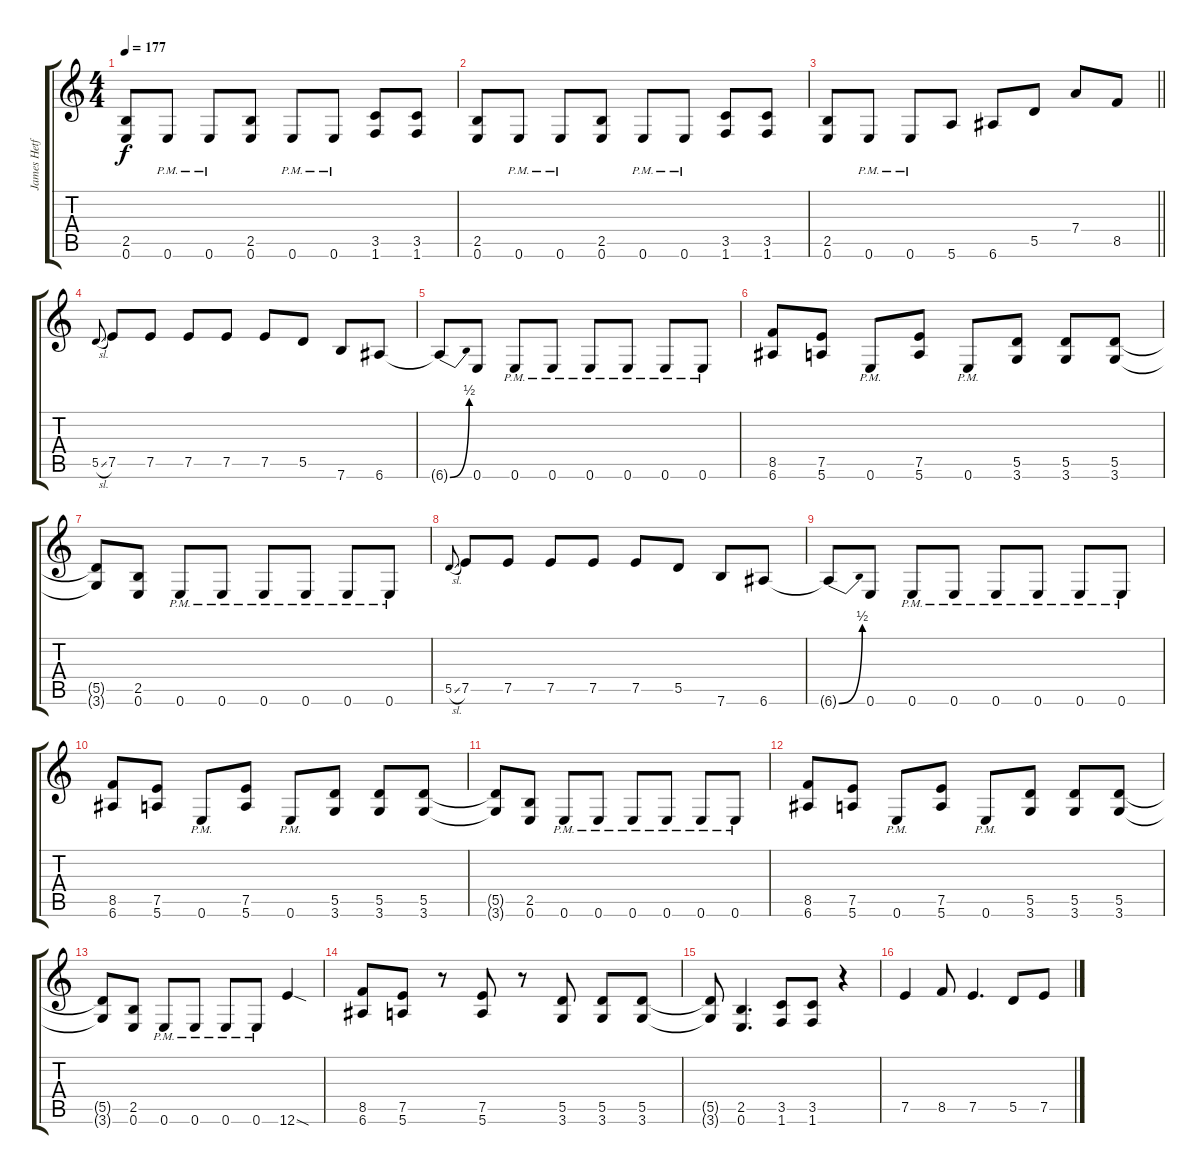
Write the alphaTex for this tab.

\track ("James Hetfield" "James Hetf") {instrument distortionguitar}
\staff {score tabs}
\tuning (E4 B3 G3 D3 A2 E2) {hide}
\ts (4 4)
\tempo 177
\clef g2
\ks c
(2.5 0.6).8{dy f} 0.6{pm}.8 0.6{pm}.8 (2.5 0.6).8 0.6{pm}.8 0.6{pm}.8 (3.5 1.6).8 (3.5 1.6).8 |
(2.5 0.6).8 0.6{pm}.8 0.6{pm}.8 (2.5 0.6).8 0.6{pm}.8 0.6{pm}.8 (3.5 1.6).8 (3.5 1.6).8 |
\barLineRight lightlight
(2.5 0.6).8 0.6{pm}.8 0.6{pm}.8 5.6.8 6.6.8 5.5.8 7.4.8 8.5.8 |
5.5{sl}.8{gr onbeat} 7.5.8 7.5.8 7.5.8 7.5.8 7.5.8 5.5.8 7.6.8 6.6.8 |
6.6{be (bend 0 0 60 2) t}.8 0.6.8 0.6{pm}.8 0.6{pm}.8 0.6{pm}.8 0.6{pm}.8 0.6{pm}.8 0.6{pm}.8 |
(8.5 6.6).8 (7.5 5.6).8 0.6{pm}.8 (7.5 5.6).8 0.6{pm}.8 (5.5 3.6).8 (5.5 3.6).8 (5.5 3.6).8 |
(5.5{t} 3.6{t}).8 (2.5 0.6).8 0.6{pm}.8 0.6{pm}.8 0.6{pm}.8 0.6{pm}.8 0.6{pm}.8 0.6{pm}.8 |
5.5{sl}.8{gr onbeat} 7.5.8 7.5.8 7.5.8 7.5.8 7.5.8 5.5.8 7.6.8 6.6.8 |
6.6{be (bend 0 0 60 2) t}.8 0.6.8 0.6{pm}.8 0.6{pm}.8 0.6{pm}.8 0.6{pm}.8 0.6{pm}.8 0.6{pm}.8 |
(8.5 6.6).8 (7.5 5.6).8 0.6{pm}.8 (7.5 5.6).8 0.6{pm}.8 (5.5 3.6).8 (5.5 3.6).8 (5.5 3.6).8 |
(5.5{t} 3.6{t}).8 (2.5 0.6).8 0.6{pm}.8 0.6{pm}.8 0.6{pm}.8 0.6{pm}.8 0.6{pm}.8 0.6{pm}.8 |
(8.5 6.6).8 (7.5 5.6).8 0.6{pm}.8 (7.5 5.6).8 0.6{pm}.8 (5.5 3.6).8 (5.5 3.6).8 (5.5 3.6).8 |
(5.5{t} 3.6{t}).8 (2.5 0.6).8 0.6{pm}.8 0.6{pm}.8 0.6{pm}.8 0.6{pm}.8 12.6{sod}.4 |
(8.5 6.6).8 (7.5 5.6).8 r.8 (7.5 5.6).8 r.8 (5.5 3.6).8 (5.5 3.6).8 (5.5 3.6).8 |
(5.5{t} 3.6{t}).8 (2.5 0.6).4{d} (3.5 1.6).8 (3.5 1.6).8 r.4 |
7.5.4 8.5.8 7.5.4{d} 5.5.8 7.5.8
